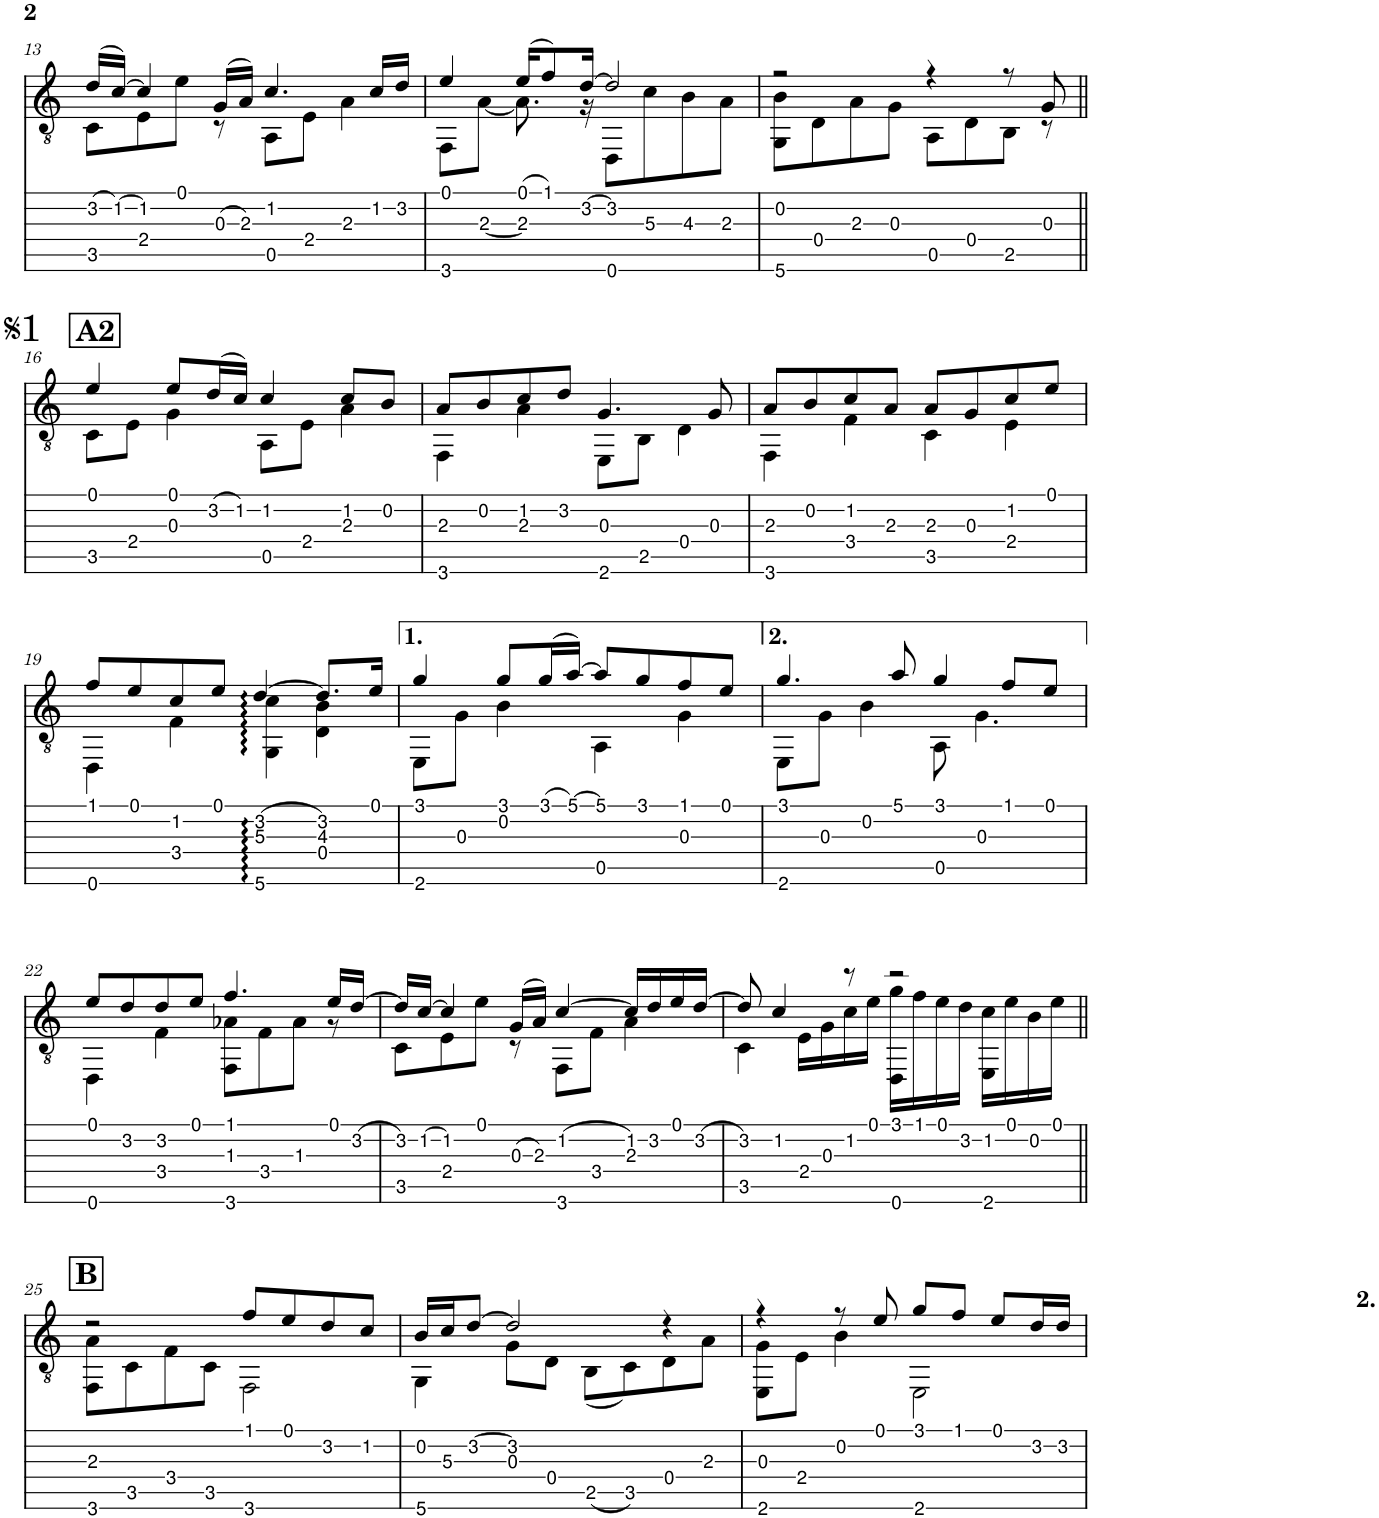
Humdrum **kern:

**kern	**kern
*part1	*part1
*staff2	*staff1
*I"古典吉他	*
!!LO:PB:g=z
*	*clefGv2
*k[]	*k[]
*M4/4	*M4/4
=13	=13
*^	*^
16dLL	8CL	(16d/LL	8C\L
[16cJJ	.	[16c/JJ)	.
4c]	8EJ	4c/]	8E\
.	8e	.	8e\J
16GLL	8r	(16G/LL	8r
16AJJ	.	16A/JJ)	.
4.c	8AAL	4.c/	8AA\L
.	8EJ	.	8E\J
.	4A	.	4A\
16cLL	.	16c/LL	.
16dJJ	.	16d/JJ	.
=14	=14	=14	=14
4e	8FFL	4e/	8FF\L
.	[8AJ	.	[8A\J
16eKL	8.A]	(16e/KL	8.A\]
8f	.	8f/)	.
[16dJk	16r	[16d/Jk	16r
2d]	8DDL	2d/]	8DD\L
.	8cJ	.	8c\
.	8BL	.	8B\
.	8AJ	.	8A\J
=15	=15	=15	=15
2r	8GG\ 8B\L	2r	8GG\ 8B\L
.	8DJ	.	8D\
.	8AL	.	8A\
.	8GJ	.	8G\J
4r	8AAL	4r	8AA\L
.	8DJ	.	8D\
8r	8BB	8r	8BB\J
8G	8r	8G/	8r
!!LO:LB:g=z	!!
!!LO:REH:place=s1:a:B:cj:fs=14:t=A2	!!
=16||	=16||	=16||	=16||
4e	8CL	4e/	8C\L
.	8EJ	.	8E\J
8eL	4G	8e/L	4G\
16dL	.	(16d/L	.
16cJJ	.	16c/JJ)	.
4c	8AAL	4c/	8AA\L
.	8EJ	.	8E\J
8cL	4A	8c/L	4A\
8BJ	.	8B/J	.
=17	=17	=17	=17
8AL	4FF	8A/L	4FF\
8BJ	.	8B/	.
8cL	4A	8c/	4A\
8dJ	.	8d/J	.
4.G	8EEL	4.G/	8EE\L
.	8BBJ	.	8BB\J
.	4D	.	4D\
8G	.	8G/	.
=18	=18	=18	=18
8AL	4FF	8A/L	4FF\
8BJ	.	8B/	.
8cL	4F	8c/	4F\
8AJ	.	8A/J	.
8AL	4C	8A/L	4C\
8GJ	.	8G/	.
8cL	4E	8c/	4E\
8eJ	.	8e/J	.
!!LO:LB:g=z	!!
=19	=19	=19	=19
8fL	4DD	8f/L	4DD\
8eJ	.	8e/	.
8cL	4F	8c/	4F\
8eJ	.	8e/J	.
[4d	4GG 4c	[4d/	4GG\ 4c\
8.dL]	4D 4B	8.d/L]	4D\ 4B\
16eJk	.	16e/Jk	.
=20	=20	=20	=20
4g	8EEL	4g/	8EE\L
.	8GJ	.	8G\J
8gL	4B	8g/L	4B\
16gL	.	(16g/L	.
[16aJJ	.	[16a/JJ)	.
8aL]	4AA	8a/L]	4AA\
8gJ	.	8g/	.
8fL	4G	8f/	4G\
8eJ	.	8e/J	.
=21	=21	=21	=21
4.g	8EEL	4.g/	8EE\L
.	8GJ	.	8G\J
.	4B	.	4B\
8a	.	8a/	.
4g	8AA	4g/	8AA\
.	4.G	.	4.G\
8fL	.	8f/L	.
8eJ	.	8e/J	.
!!LO:LB:g=z	!!
=22	=22	=22	=22
8eL	4DD	8e/L	4DD\
8dJ	.	8d/	.
8dL	4F	8d/	4F\
8eJ	.	8e/J	.
4.f	8FF\ 8A-\L	4.f/	8FF\ 8A-X\L
.	8FJ	.	8F\
.	8A-	.	8A-\J
16eLL	8r	16e/LL	8r
[16dJJ	.	[16d/JJ	.
=23	=23	=23	=23
16dLL]	8CL	16d/LL]	8C\L
[16cJJ	.	[16c/JJ	.
4c]	8EJ	4c/]	8E\
.	8e	.	8e\J
16GLL	8r	(16G/LL	8r
16AJJ	.	16A/JJ)	.
[4c	8FFL	[4c/	8FF\L
.	8FJ	.	8F\J
16cLL]	4A	16c/LL]	4A\
16dJ	.	16d/	.
16eL	.	16e/	.
[16dJJ	.	[16d/JJ	.
=24	=24	=24	=24
8d]	4C	8d/]	4C\
4c	.	4c/	.
.	16ELL	.	16E\LL
.	16GJ	.	16G\
8r	16cL	8r	16c\
.	16eJJ	.	16e\JJ
2r	16DD\ 16g\LL	2r	16DD\ 16g\LL
.	16fJ	.	16f\
.	16eL	.	16e\
.	16dJJ	.	16d\JJ
.	16EE\ 16c\LL	.	16EE\ 16c\LL
.	16eJ	.	16e\
.	16BL	.	16B\
.	16eJJ	.	16e\JJ
!!LO:LB:g=z	!!
!!LO:REH:place=s1:a:B:cj:fs=14:t=B	!!
=25||	=25||	=25||	=25||
2r	8FF\ 8A\L	2r	8FF\ 8A\L
.	8CJ	.	8C\
.	8FL	.	8F\
.	8CJ	.	8C\J
8fL	2FF	8f/L	2FF\
8eJ	.	8e/	.
8dL	.	8d/	.
8cJ	.	8c/J	.
=26	=26	=26	=26
16BLL	4GG	16B/LL	4GG\
16cJ	.	16c/J	.
[8dJ	.	[8d/J	.
2d]	8GL	2d/]	8G\L
.	8DJ	.	8D\J
.	8BBL	.	(8BB\L
.	8CJ	.	8C\)
4r	8DL	4r	8D\
.	8AJ	.	8A\J
=27	=27	=27	=27
4r	8EE\ 8G\L	4r	8EE\ 8G\L
.	8EJ	.	8E\J
8r	4B	8r	4B\
8e	.	8e/	.
8gL	2EE	8g/L	2EE\
8fJ	.	8f/J	.
8eL	.	8e/L	.
16dL	.	16d/L	.
16dJJ	.	16d/JJ	.
*v	*v	*	*
*	*v	*v
=	=
*-	*-
